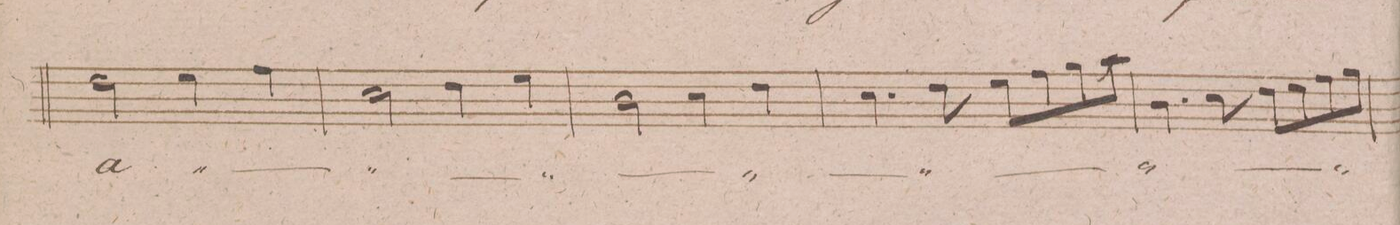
**kern	**text	**text	**dynam
*I"Alto.	*	*	*
*clefC3	*	*	*
*k[f#c#g#d#]	*	*	*
*met(c)	*	*	*
*M4/4	*	*	*
2e\	a-	.	.
4f#\	.	.	.
4g#\	.	.	.
=277	=277	=277	=277
2d#\	.	.	.
4e\	.	.	.
4f#\	.	.	.
=278	=278	=278	=278
2c#\	.	.	.
4d#\	.	.	.
4e\	.	.	.
=279	=279	=279	=279
4.d#\	.	.	.
8e\	.	.	.
8f#\L	.	.	.
8g#\	.	.	.
8a\	.	.	.
8b\J	.	.	.
=280	=280	=280	=280
4.c#\	.	.	.
8d#\	.	.	.
8e\L	.	.	.
8f#\	.	.	.
8g#\	.	.	.
8a\J	.	.	.
=281	=281	=281	=281
*-	*-	*-	*-
